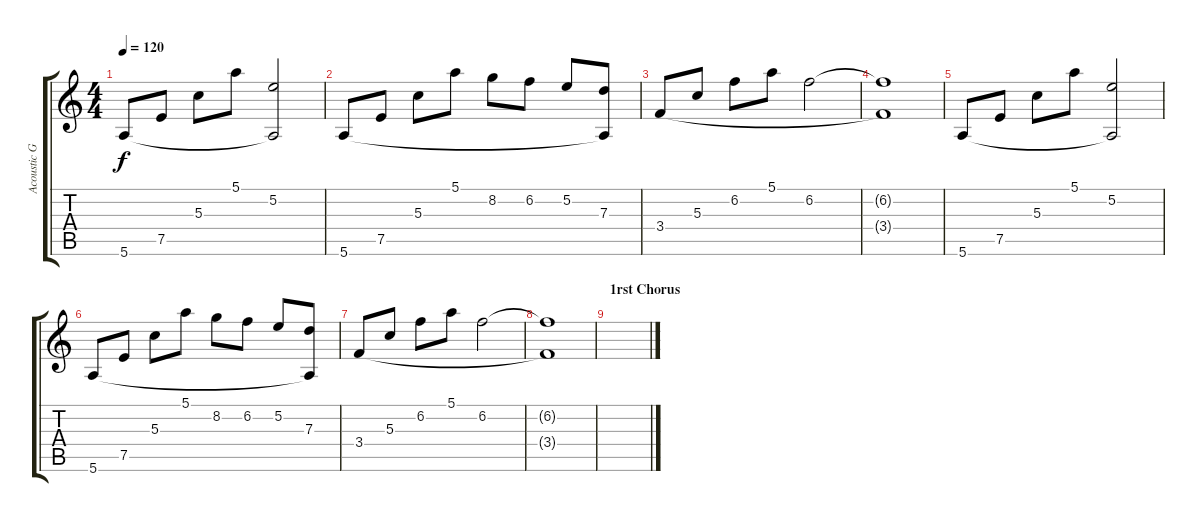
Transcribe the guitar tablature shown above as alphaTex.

\track ("Acoustic Guitar 1" "Acoustic G") {instrument acousticguitarsteel}
\staff {score tabs}
\tuning (E4 B3 G3 D3 A2 E2) {hide}
\ts (4 4)
\tempo 120
\clef g2
\ks c
5.6.8{dy f} 7.5.8 5.3.8 5.1.8 (5.2 5.6{t}).2 |
5.6.8 7.5.8 5.3.8 5.1.8 8.2.8 6.2.8 5.2.8 (7.3 5.6{t}).8 |
3.4.8 5.3.8 6.2.8 5.1.8 6.2.2 |
(6.2{t} 3.4{t}).1 |
5.6.8 7.5.8 5.3.8 5.1.8 (5.2 5.6{t}).2 |
5.6.8 7.5.8 5.3.8 5.1.8 8.2.8 6.2.8 5.2.8 (7.3 5.6{t}).8 |
3.4.8 5.3.8 6.2.8 5.1.8 6.2.2 |
(6.2{t} 3.4{t}).1 |
\section ("" "1rst Chorus")
